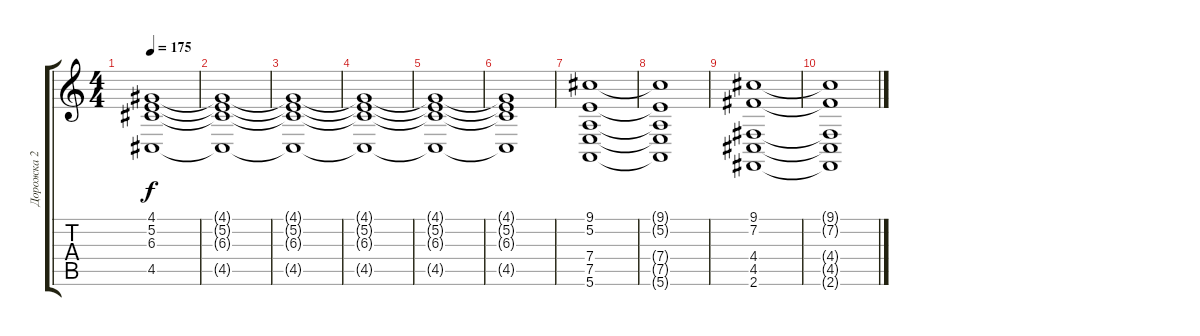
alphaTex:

\track ("Дорожка 2" "Дорожка 2") {instrument synthstrings1}
\staff {score tabs}
\tuning (E4 B3 G3 D3 A2 E2) {hide}
\ts (4 4)
\tempo 175
\clef g2
\ks c
(4.1 5.2 6.3 4.5).1{dy f instrument synthstrings1} |
(4.1{t} 5.2{t} 6.3{t} 4.5{t}).1 |
(4.1{t} 5.2{t} 6.3{t} 4.5{t}).1 |
(4.1{t} 5.2{t} 6.3{t} 4.5{t}).1 |
(4.1{t} 5.2{t} 6.3{t} 4.5{t}).1 |
(4.1{t} 5.2{t} 6.3{t} 4.5{t}).1 |
(9.1 5.2 7.4 7.5 5.6).1 |
(9.1{t} 5.2{t} 7.4{t} 7.5{t} 5.6{t}).1 |
(9.1 7.2 4.4 4.5 2.6).1 |
(9.1{t} 7.2{t} 4.4{t} 4.5{t} 2.6{t}).1
